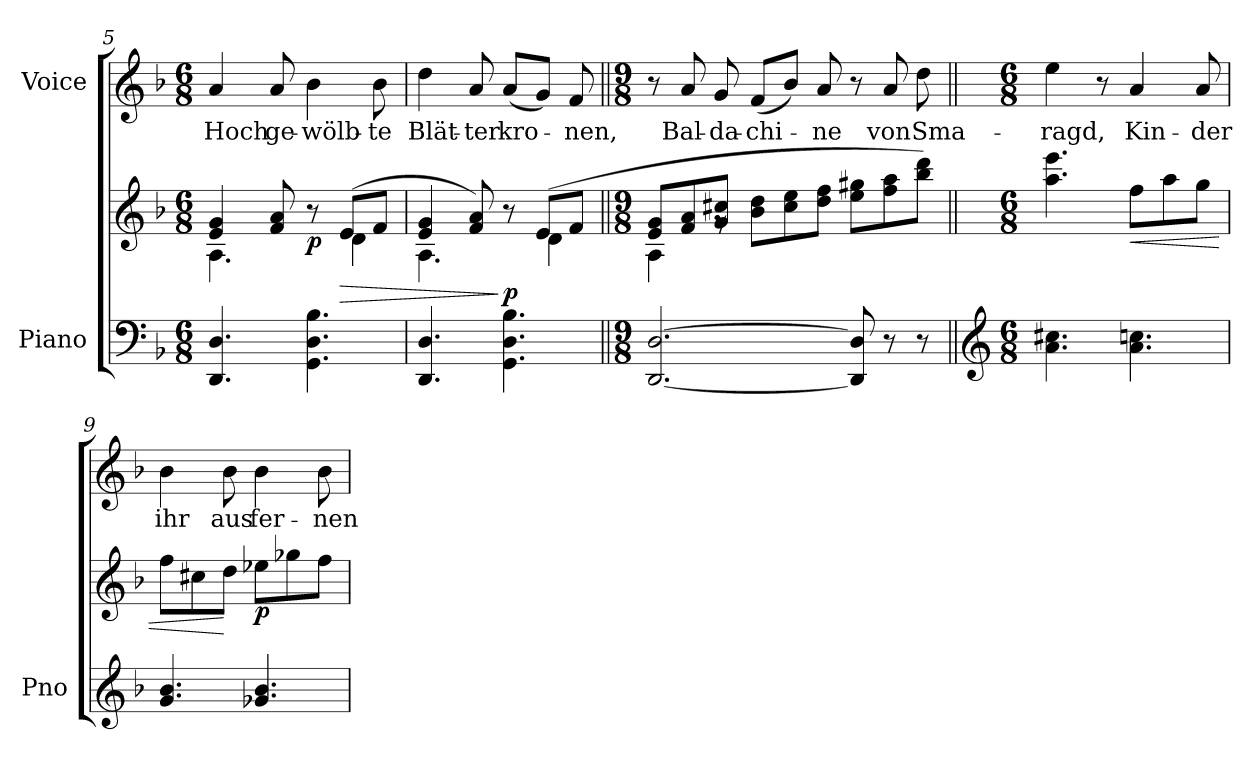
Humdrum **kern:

**kern	**kern	**dynam	**kern	**text
*part2	*part2	*part2	*part1	*part1
*staff3	*staff2	*staff2/3	*staff1	*staff1
*I"Piano	*	*	*I"Voice	*
*I'Pno	*	*	*	*
*clefF4	*clefG2	*	*clefG2	*
*k[b-]	*k[b-]	*	*k[b-]	*
*M6/8	*M6/8	*	*M6/8	*
=5	=5	=5	=5	=5
*	*^	*	*	*
!	!	!	!	!	!LO:LY:b
4.DD/ 4.D/	4e/ 4g/	4.A\	.	4a/	Hoch
!	!	!	!	!	!LO:LY:b
.	8f/ 8a/	.	.	8a/	ge-
!	!	!	!LO:DY:b	!	!LO:LY:b
4.GG\ 4.D\ 4.B-\	8r	8ryy	p	4b-\	-wölb-
!	!	!	!LO:HP:b	!	!
.	(>8e/L	4d\	>	.	.
!	!	!	!	!	!LO:LY:b
.	8f/J	.	.	8b-\	-te
=6	=6	=6	=6	=6	=6
!	!	!	!	!	!LO:LY:b
4.DD/ 4.D/	4e/ 4g/	4.A\	.	4dd\	Blät-
!	!	!	!	!	!LO:LY:b
.	8f/ 8a/)	.	.	8a/	-ter
!	!	!	!LO:DY:n=1:b	!	!LO:LY:b
4.GG\ 4.D\ 4.B-\	8r	8ryy	] p	(<8a/L	-kro-
.	(>8e/L	4d\	.	8g/J)	.
!	!	!	!	!	!LO:LY:b
.	8f/J	.	.	8f/	-nen,
=7||	=7||	=7||	=7||	=7||	=7||
*M9/8	*M9/8	*	*	*M9/8	*
[2.DD/ [2.D/	8e/ 8g/L	4A\	.	8r	.
!	!	!	!	!	!LO:LY:b
.	8f/ 8a/	.	.	8a/	Bal-
!	!	!	!	!	!LO:LY:b
.	8g/ 8cc#X/J	8rg	.	8g/	-da-
!	!	!	!LO:DY:b	!	!LO:LY:b
!	!	!	!LO:DY:n=1:b	!	!
.	8b-\ 8dd\L	2.ryy	other-dynamics p	(<8f/L	-chi-
.	8cc#\ 8ee\	.	.	8b-/J)	.
!	!	!	!	!	!LO:LY:b
.	8dd\ 8ff\J	.	.	8a/	-ne
8DD/] 8D/]	8ee\ 8gg#X\L	.	.	8r	.
!	!	!	!	!	!LO:LY:b
8r	8ff\ 8aa\	.	.	8a/	von
!	!	!	!	!	!LO:LY:b
8r	8bb-\ 8ddd\J)	.	.	8dd\	Sma-
*	*v	*v	*	*	*
!!LO:LB:g=z
=8||	=8||	=8||	=8||	=8||
*clefG2	*	*	*	*
*M6/8	*M6/8	*	*M6/8	*
!	!	!	!	!LO:LY:b
4.a\ 4.cc#X\	4.aa\ 4.eee\	.	4ee\	-ragd,
.	.	.	8r	.
!	!	!LO:HP:b	!	!LO:LY:b
!	!	!LO:DY:n=1:b	!	!
!	!	!LO:DY:n=2:b	!	!
4.a\ 4.ccn\	8ff\L	< p other-dynamics	4a/	Kin-
.	8aa\	.	.	.
!	!	!	!	!LO:LY:b
.	8gg\J	.	8a/	-der
=9	=9	=9	=9	=9
!	!	!	!	!LO:LY:b
4.g/ 4.b-/	8ff\L	.	4b-\	ihr
.	8cc#X\	.	.	.
!	!	!	!	!LO:LY:b
.	8dd\J	[	8b-\	aus
!	!	!LO:DY:b	!	!LO:LY:b
4.g-X/ 4.b-/	8ee-X\L	p	4b-\	fer-
.	8gg-X\	.	.	.
!	!	!	!	!LO:LY:b
.	8ff\J	.	8b-\	-nen
=	=	=	=	=
*-	*-	*-	*-	*-
